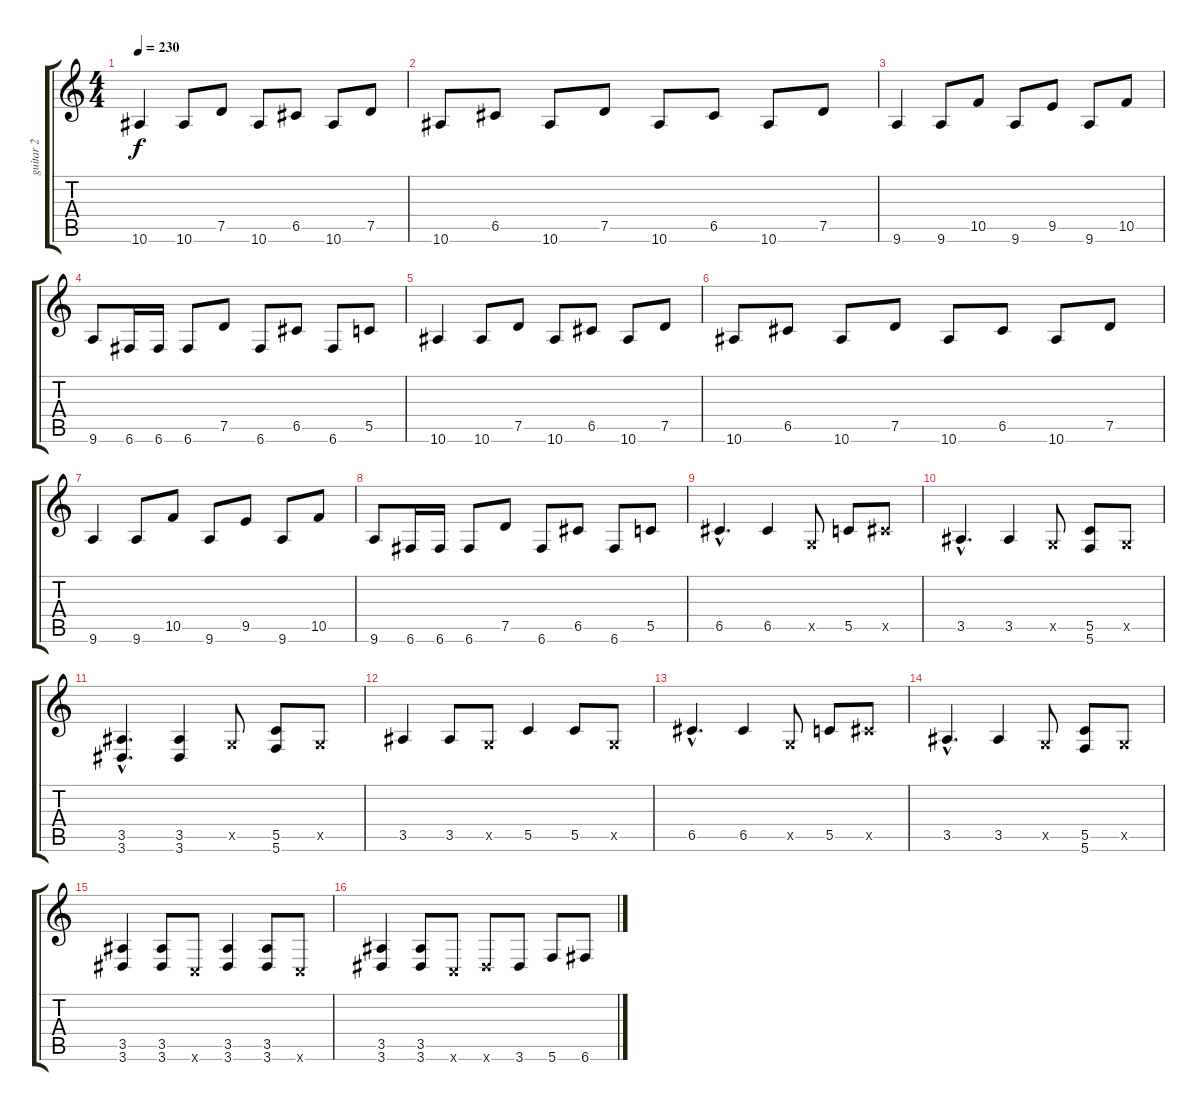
\track ("guitar 2" "guitar 2") {instrument overdrivenguitar}
\staff {score tabs}
\tuning (D4 A3 F3 C3 G2 C2) {hide}
\ts (4 4)
\tempo 230
\clef g2
\ks c
10.6.4{dy f} 10.6.8 7.5.8 10.6.8 6.5.8 10.6.8 7.5.8 |
10.6.8 6.5.8 10.6.8 7.5.8 10.6.8 6.5.8 10.6.8 7.5.8 |
9.6.4 9.6.8 10.5.8 9.6.8 9.5.8 9.6.8 10.5.8 |
9.6.8 6.6.16 6.6.16 6.6.8 7.5.8 6.6.8 6.5.8 6.6.8 5.5.8 |
10.6.4 10.6.8 7.5.8 10.6.8 6.5.8 10.6.8 7.5.8 |
10.6.8 6.5.8 10.6.8 7.5.8 10.6.8 6.5.8 10.6.8 7.5.8 |
9.6.4 9.6.8 10.5.8 9.6.8 9.5.8 9.6.8 10.5.8 |
9.6.8 6.6.16 6.6.16 6.6.8 7.5.8 6.6.8 6.5.8 6.6.8 5.5.8 |
6.5{hac}.4{d} 6.5.4 0.5{x}.8 5.5.8 6.5{x}.8 |
3.5{hac}.4{d} 3.5.4 0.5{x}.8 (5.5 5.6).8 0.5{x}.8 |
(3.5{hac} 3.6{hac}).4{d} (3.5 3.6).4 0.5{x}.8 (5.5 5.6).8 0.5{x}.8 |
3.5.4 3.5.8 0.5{x}.8 5.5.4 5.5.8 0.5{x}.8 |
6.5{hac}.4{d} 6.5.4 0.5{x}.8 5.5.8 6.5{x}.8 |
3.5{hac}.4{d} 3.5.4 0.5{x}.8 (5.5 5.6).8 0.5{x}.8 |
(3.5 3.6).4 (3.5 3.6).8 0.6{x}.8 (3.5 3.6).4 (3.5 3.6).8 0.6{x}.8 |
(3.5 3.6).4 (3.5 3.6).8 0.6{x}.8 3.6{x}.8 3.6.8 5.6.8 6.6.8
